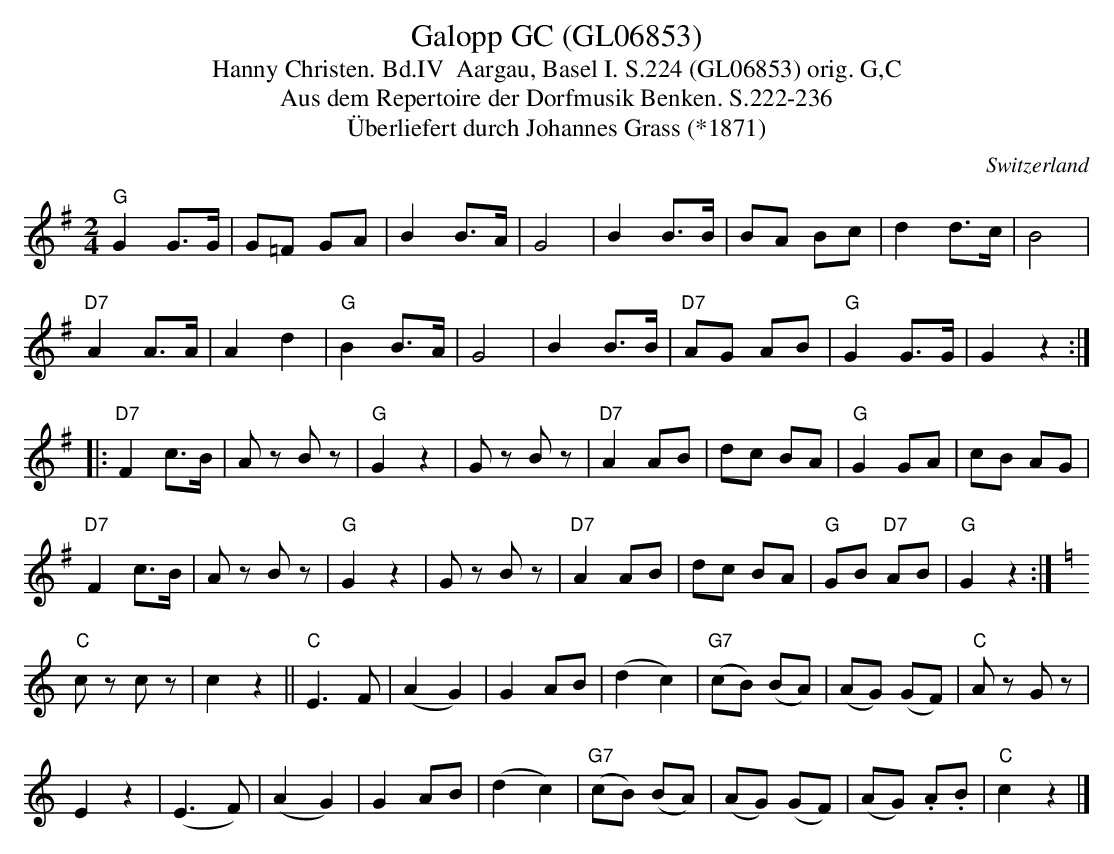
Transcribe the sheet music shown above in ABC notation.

X:1
T:Galopp GC (GL06853)
T:Hanny Christen. Bd.IV  Aargau, Basel I. S.224 (GL06853) orig. G,C
T: Aus dem Repertoire der Dorfmusik Benken. S.222-236
T:Überliefert durch Johannes Grass (*1871)
M:2/4
L:1/8
O:Switzerland
K:G major
"G"G2 G>G | G=F GA | B2 B>A | G4 |  B2 B>B | BA Bc | d2 d>c | B4 |
"D7"A2 A>A | A2d2 | "G"B2 B>A | G4 | B2 B>B | "D7"AG AB | "G"G2 G>G | G2z2 ::
 "D7"F2 c>B | Az Bz | "G"G2z2 | Gz Bz | "D7"A2AB | dc BA | "G"G2GA | cB AG |
"D7"F2 c>B | Az Bz | "G"G2z2 | Gz Bz | "D7"A2AB | dc BA | "G"GB "D7"AB | "G"G2z2 :| [K:C]
"C"cz cz | c2z2 || "C"E3F | (A2G2) | G2AB | (d2c2) | ("G7"cB) (BA) | (AG) (GF) | "C"Az Gz |
E2z2 | (E3F) | (A2G2) | G2AB | (d2c2) | ("G7"cB) (BA) | (AG) (GF) | (AG) .A.B | "C"c2z2 |]
